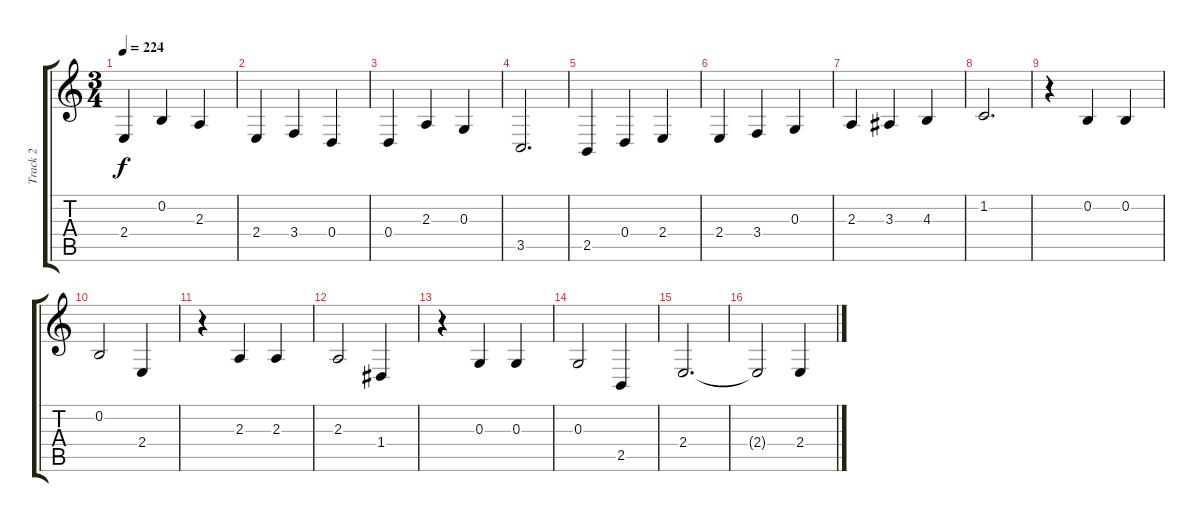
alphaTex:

\track ("Track 2" "Track 2") {instrument cello}
\staff {score tabs}
\tuning (E4 B3 G3 D3 A2 E2) {hide}
\ts (3 4)
\tempo 224
\clef g2
\ks c
2.4.4{dy f} 0.2.4 2.3.4 |
2.4.4 3.4.4 0.4.4 |
0.4.4 2.3.4 0.3.4 |
3.5.2{d} |
2.5.4 0.4.4 2.4.4 |
2.4.4 3.4.4 0.3.4 |
2.3.4 3.3.4 4.3.4 |
1.2.2{d} |
r.4 0.2.4 0.2.4 |
0.2.2 2.4.4 |
r.4 2.3.4 2.3.4 |
2.3.2 1.4.4 |
r.4 0.3.4 0.3.4 |
0.3.2 2.5.4 |
2.4.2{d} |
2.4{t}.2 2.4.4
